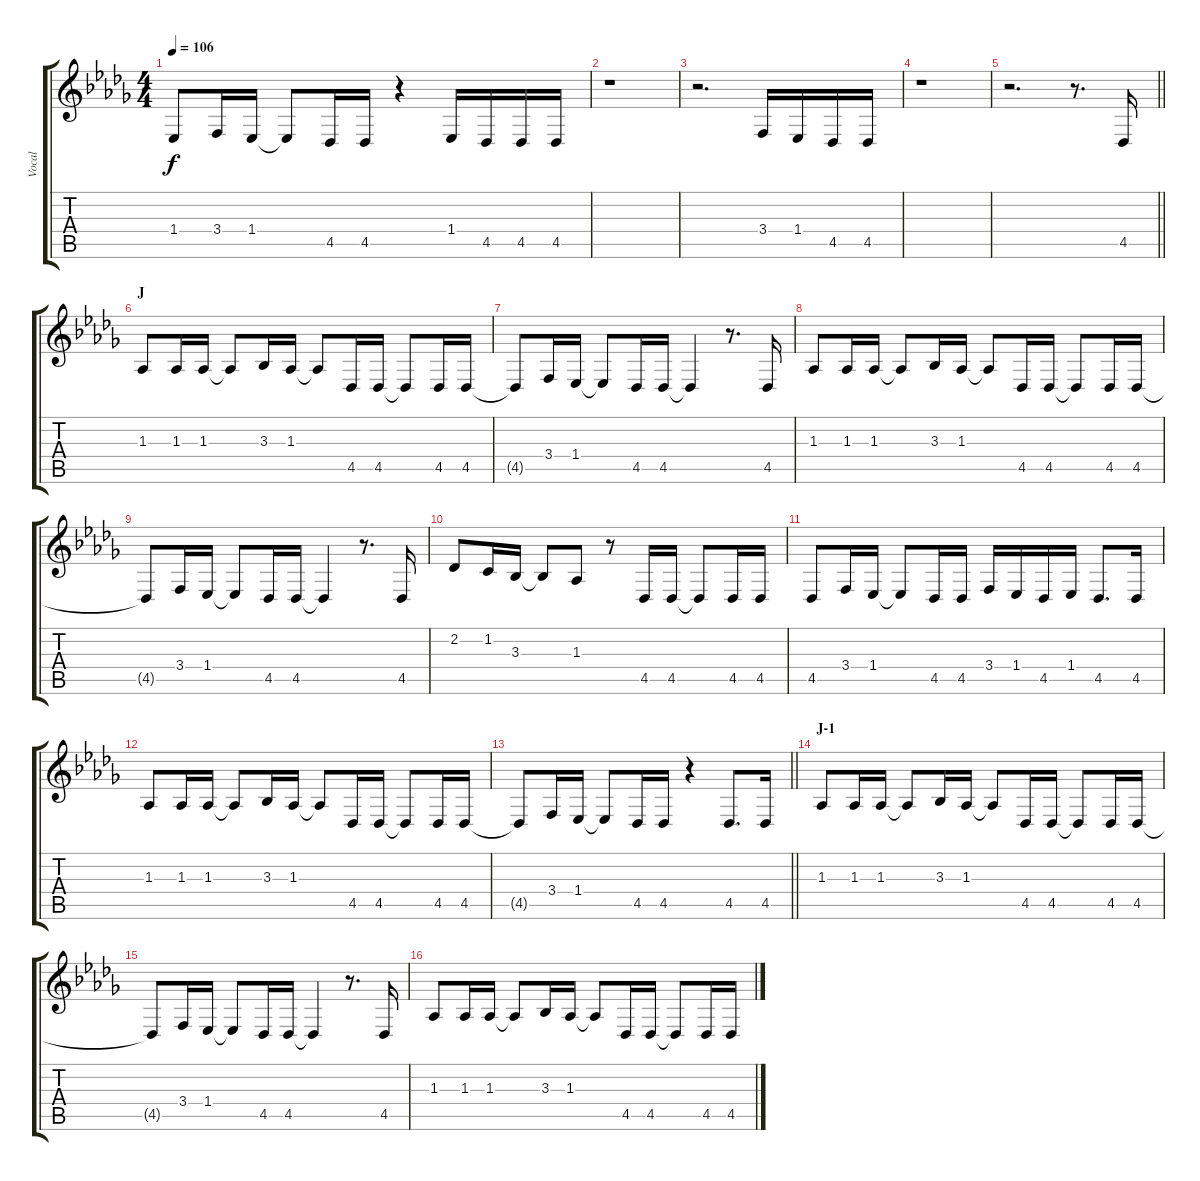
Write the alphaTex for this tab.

\track ("Vocal" "Vocal") {instrument flute}
\staff {score tabs}
\tuning (E4 B3 G3 D3 A2 E2) {hide}
\ts (4 4)
\tempo 106
\clef g2
\ks db
1.4.8{dy f} 3.4.16 1.4.16 1.4{t}.8 4.5.16 4.5.16 r.4 1.4.16 4.5.16 4.5.16 4.5.16 |
r.1 |
r.2{d} 3.4.16 1.4.16 4.5.16 4.5.16 |
r.1 |
\barLineRight lightlight
r.2{d} r.8{d} 4.5.16 |
\section ("" "J")
1.3.8 1.3.16 1.3.16 1.3{t}.8 3.3.16 1.3.16 1.3{t}.8 4.5.16 4.5.16 4.5{t}.8 4.5.16 4.5.16 |
4.5{t}.8 3.4.16 1.4.16 1.4{t}.8 4.5.16 4.5.16 4.5{t}.4 r.8{d} 4.5.16 |
1.3.8 1.3.16 1.3.16 1.3{t}.8 3.3.16 1.3.16 1.3{t}.8 4.5.16 4.5.16 4.5{t}.8 4.5.16 4.5.16 |
4.5{t}.8 3.4.16 1.4.16 1.4{t}.8 4.5.16 4.5.16 4.5{t}.4 r.8{d} 4.5.16 |
2.2.8 1.2.16 3.3.16 3.3{t}.8 1.3.8 r.8 4.5.16 4.5.16 4.5{t}.8 4.5.16 4.5.16 |
4.5.8 3.4.16 1.4.16 1.4{t}.8 4.5.16 4.5.16 3.4.16 1.4.16 4.5.16 1.4.16 4.5.8{d} 4.5.16 |
1.3.8 1.3.16 1.3.16 1.3{t}.8 3.3.16 1.3.16 1.3{t}.8 4.5.16 4.5.16 4.5{t}.8 4.5.16 4.5.16 |
\barLineRight lightlight
4.5{t}.8 3.4.16 1.4.16 1.4{t}.8 4.5.16 4.5.16 r.4 4.5.8{d} 4.5.16 |
\section ("" "J-1")
1.3.8 1.3.16 1.3.16 1.3{t}.8 3.3.16 1.3.16 1.3{t}.8 4.5.16 4.5.16 4.5{t}.8 4.5.16 4.5.16 |
4.5{t}.8 3.4.16 1.4.16 1.4{t}.8 4.5.16 4.5.16 4.5{t}.4 r.8{d} 4.5.16 |
1.3.8 1.3.16 1.3.16 1.3{t}.8 3.3.16 1.3.16 1.3{t}.8 4.5.16 4.5.16 4.5{t}.8 4.5.16 4.5.16
